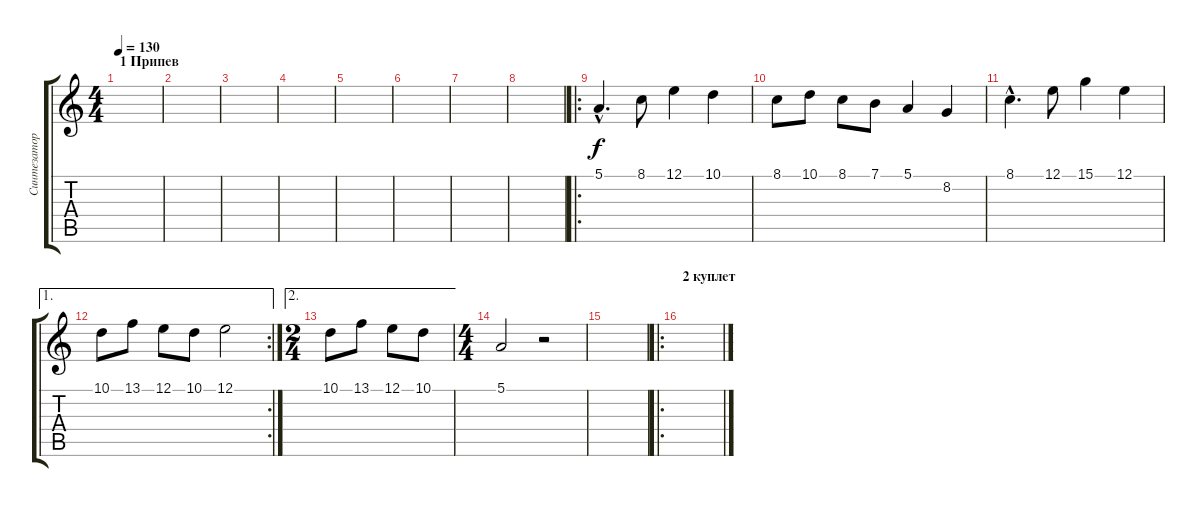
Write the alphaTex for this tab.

\track ("Синтезатор" "Синтезатор") {instrument accordion}
\staff {score tabs}
\tuning (E4 B3 G3 D3 A2 E2) {hide}
\ts (4 4)
\section ("" "1 Припев")
\tempo 130
\clef g2
\ks c
|
|
|
|
|
|
|
|
\ro
5.1{hac}.4{d} 8.1.8 12.1.4 10.1.4 |
8.1.8 10.1.8 8.1.8 7.1.8 5.1.4 8.2.4 |
8.1{hac}.4{d} 12.1.8 15.1.4 12.1.4 |
\ae 1
\rc 2
10.1.8 13.1.8 12.1.8 10.1.8 12.1.2 |
\ae 2
\ts (2 4)
10.1.8 13.1.8 12.1.8 10.1.8 |
\ts (4 4)
5.1.2 r.2 |
|
\ro
\section ("" "2 куплет")
